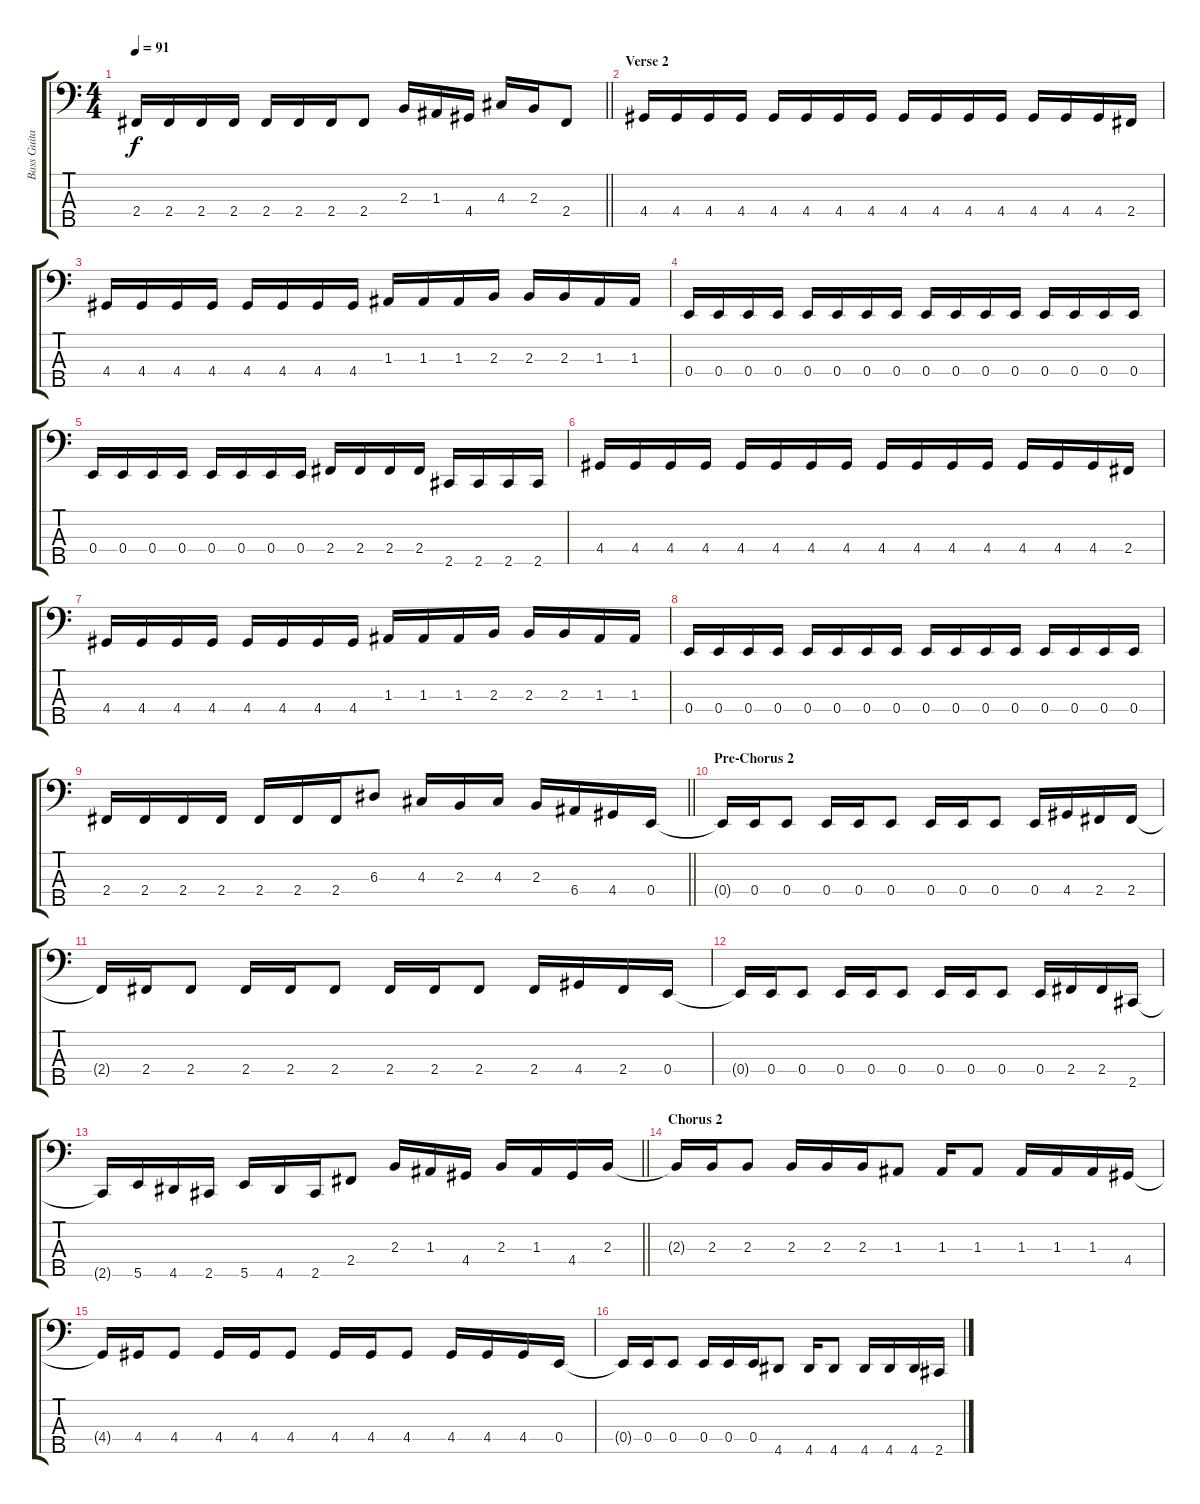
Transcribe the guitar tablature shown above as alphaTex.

\track ("Bass Guitar" "Bass Guita") {instrument slapbass2}
\staff {score tabs}
\tuning (G2 D2 A1 E1 B0) {hide}
\ts (4 4)
\tempo 91
\clef f4
\barLineRight lightlight
\ks c
2.4{t}.16{dy f} 2.4.16 2.4.16 2.4.16 2.4.16 2.4.16 2.4.16 2.4.8 2.3.16 1.3.16 4.4.16 4.3.16 2.3.16 2.4.8 |
\section ("" "Verse 2")
4.4.16 4.4.16 4.4.16 4.4.16 4.4.16 4.4.16 4.4.16 4.4.16 4.4.16 4.4.16 4.4.16 4.4.16 4.4.16 4.4.16 4.4.16 2.4.16 |
4.4.16 4.4.16 4.4.16 4.4.16 4.4.16 4.4.16 4.4.16 4.4.16 1.3.16 1.3.16 1.3.16 2.3.16 2.3.16 2.3.16 1.3.16 1.3.16 |
0.4.16 0.4.16 0.4.16 0.4.16 0.4.16 0.4.16 0.4.16 0.4.16 0.4.16 0.4.16 0.4.16 0.4.16 0.4.16 0.4.16 0.4.16 0.4.16 |
0.4.16 0.4.16 0.4.16 0.4.16 0.4.16 0.4.16 0.4.16 0.4.16 2.4.16 2.4.16 2.4.16 2.4.16 2.5.16 2.5.16 2.5.16 2.5.16 |
4.4.16 4.4.16 4.4.16 4.4.16 4.4.16 4.4.16 4.4.16 4.4.16 4.4.16 4.4.16 4.4.16 4.4.16 4.4.16 4.4.16 4.4.16 2.4.16 |
4.4.16 4.4.16 4.4.16 4.4.16 4.4.16 4.4.16 4.4.16 4.4.16 1.3.16 1.3.16 1.3.16 2.3.16 2.3.16 2.3.16 1.3.16 1.3.16 |
0.4.16 0.4.16 0.4.16 0.4.16 0.4.16 0.4.16 0.4.16 0.4.16 0.4.16 0.4.16 0.4.16 0.4.16 0.4.16 0.4.16 0.4.16 0.4.16 |
\barLineRight lightlight
2.4.16 2.4.16 2.4.16 2.4.16 2.4.16 2.4.16 2.4.16 6.3.8 4.3.16 2.3.16 4.3.16 2.3.16 6.4.16 4.4.16 0.4.16 |
\section ("" "Pre-Chorus 2")
0.4{t}.16 0.4.16 0.4.8 0.4.16 0.4.16 0.4.8 0.4.16 0.4.16 0.4.8 0.4.16 4.4.16 2.4.16 2.4.16 |
2.4{t}.16 2.4.16 2.4.8 2.4.16 2.4.16 2.4.8 2.4.16 2.4.16 2.4.8 2.4.16 4.4.16 2.4.16 0.4.16 |
0.4{t}.16 0.4.16 0.4.8 0.4.16 0.4.16 0.4.8 0.4.16 0.4.16 0.4.8 0.4.16 2.4.16 2.4.16 2.5.16 |
\barLineRight lightlight
2.5{t}.16 5.5.16 4.5.16 2.5.16 5.5.16 4.5.16 2.5.16 2.4.8 2.3.16 1.3.16 4.4.16 2.3.16 1.3.16 4.4.16 2.3.16 |
\section ("" "Chorus 2")
2.3{t}.16 2.3.16 2.3.8 2.3.16 2.3.16 2.3.16 1.3.8 1.3.16 1.3.8 1.3.16 1.3.16 1.3.16 4.4.16 |
4.4{t}.16 4.4.16 4.4.8 4.4.16 4.4.16 4.4.8 4.4.16 4.4.16 4.4.8 4.4.16 4.4.16 4.4.16 0.4.16 |
0.4{t}.16 0.4.16 0.4.8 0.4.16 0.4.16 0.4.16 4.5.8 4.5.16 4.5.8 4.5.16 4.5.16 4.5.16 2.5.16
